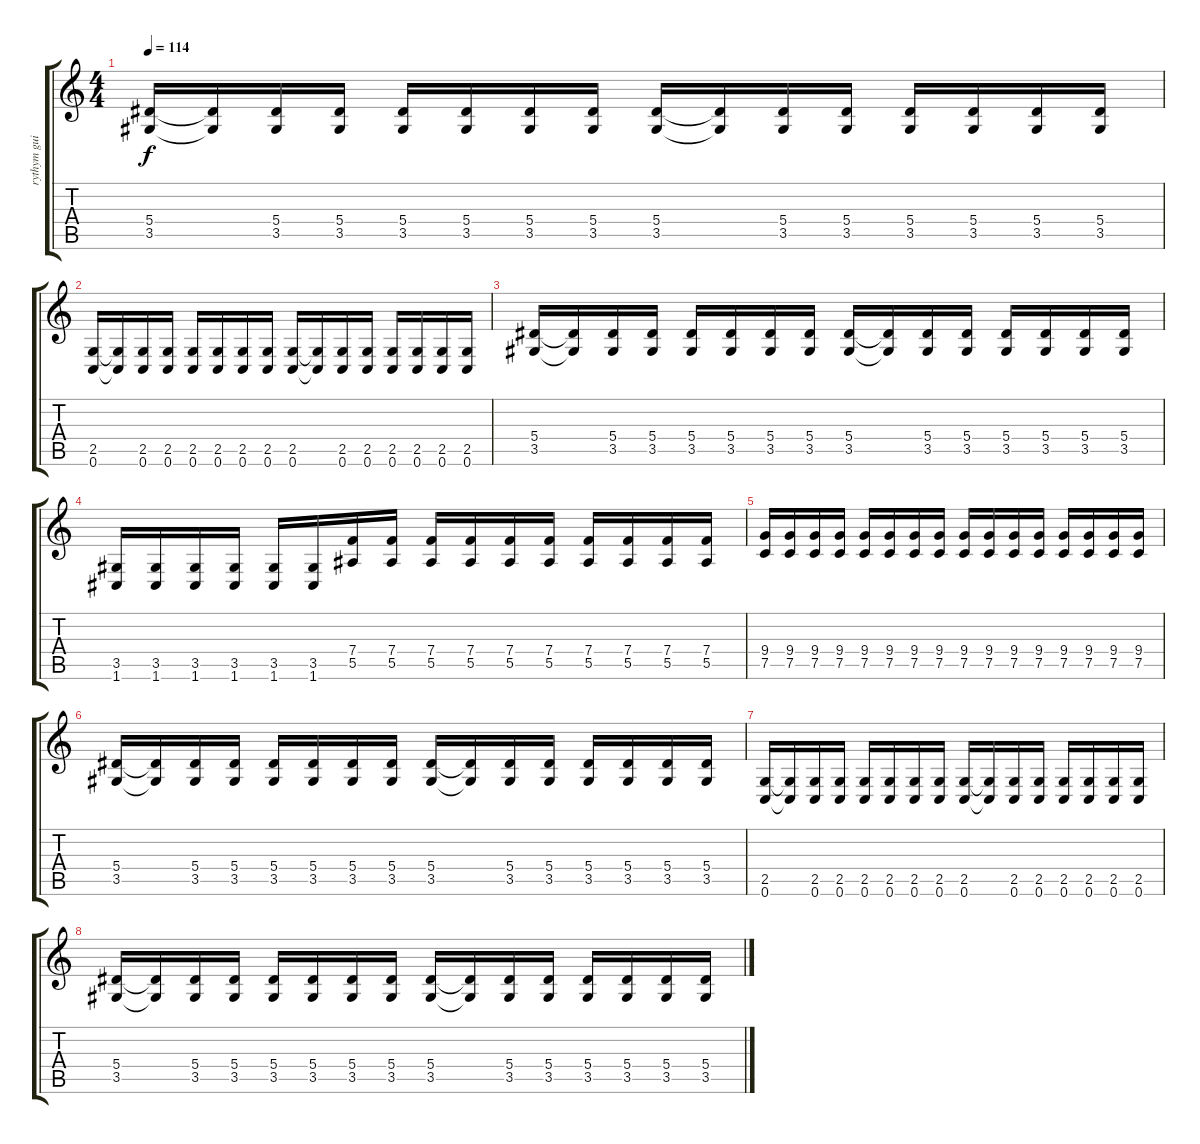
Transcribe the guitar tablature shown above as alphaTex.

\track ("rythym guitar" "rythym gui") {instrument distortionguitar}
\staff {score tabs}
\tuning (C4 G3 Eb3 Bb2 F2 C2) {hide}
\ts (4 4)
\tempo 114
\clef g2
\ks c
(5.4 3.5).16{dy f} (5.4{t} 3.5{t}).16 (5.4 3.5).16 (5.4 3.5).16 (5.4 3.5).16 (5.4 3.5).16 (5.4 3.5).16 (5.4 3.5).16 (5.4 3.5).16 (5.4{t} 3.5{t}).16 (5.4 3.5).16 (5.4 3.5).16 (5.4 3.5).16 (5.4 3.5).16 (5.4 3.5).16 (5.4 3.5).16 |
(2.5 0.6).16 (2.5{t} 0.6{t}).16 (2.5 0.6).16 (2.5 0.6).16 (2.5 0.6).16 (2.5 0.6).16 (2.5 0.6).16 (2.5 0.6).16 (2.5 0.6).16 (2.5{t} 0.6{t}).16 (2.5 0.6).16 (2.5 0.6).16 (2.5 0.6).16 (2.5 0.6).16 (2.5 0.6).16 (2.5 0.6).16 |
(5.4 3.5).16 (5.4{t} 3.5{t}).16 (5.4 3.5).16 (5.4 3.5).16 (5.4 3.5).16 (5.4 3.5).16 (5.4 3.5).16 (5.4 3.5).16 (5.4 3.5).16 (5.4{t} 3.5{t}).16 (5.4 3.5).16 (5.4 3.5).16 (5.4 3.5).16 (5.4 3.5).16 (5.4 3.5).16 (5.4 3.5).16 |
(3.5 1.6).16 (3.5 1.6).16 (3.5 1.6).16 (3.5 1.6).16 (3.5 1.6).16 (3.5 1.6).16 (7.4 5.5).16 (7.4 5.5).16 (7.4 5.5).16 (7.4 5.5).16 (7.4 5.5).16 (7.4 5.5).16 (7.4 5.5).16 (7.4 5.5).16 (7.4 5.5).16 (7.4 5.5).16 |
(9.4 7.5).16 (9.4 7.5).16 (9.4 7.5).16 (9.4 7.5).16 (9.4 7.5).16 (9.4 7.5).16 (9.4 7.5).16 (9.4 7.5).16 (9.4 7.5).16 (9.4 7.5).16 (9.4 7.5).16 (9.4 7.5).16 (9.4 7.5).16 (9.4 7.5).16 (9.4 7.5).16 (9.4 7.5).16 |
(5.4 3.5).16 (5.4{t} 3.5{t}).16 (5.4 3.5).16 (5.4 3.5).16 (5.4 3.5).16 (5.4 3.5).16 (5.4 3.5).16 (5.4 3.5).16 (5.4 3.5).16 (5.4{t} 3.5{t}).16 (5.4 3.5).16 (5.4 3.5).16 (5.4 3.5).16 (5.4 3.5).16 (5.4 3.5).16 (5.4 3.5).16 |
(2.5 0.6).16 (2.5{t} 0.6{t}).16 (2.5 0.6).16 (2.5 0.6).16 (2.5 0.6).16 (2.5 0.6).16 (2.5 0.6).16 (2.5 0.6).16 (2.5 0.6).16 (2.5{t} 0.6{t}).16 (2.5 0.6).16 (2.5 0.6).16 (2.5 0.6).16 (2.5 0.6).16 (2.5 0.6).16 (2.5 0.6).16 |
(5.4 3.5).16 (5.4{t} 3.5{t}).16 (5.4 3.5).16 (5.4 3.5).16 (5.4 3.5).16 (5.4 3.5).16 (5.4 3.5).16 (5.4 3.5).16 (5.4 3.5).16 (5.4{t} 3.5{t}).16 (5.4 3.5).16 (5.4 3.5).16 (5.4 3.5).16 (5.4 3.5).16 (5.4 3.5).16 (5.4 3.5).16
